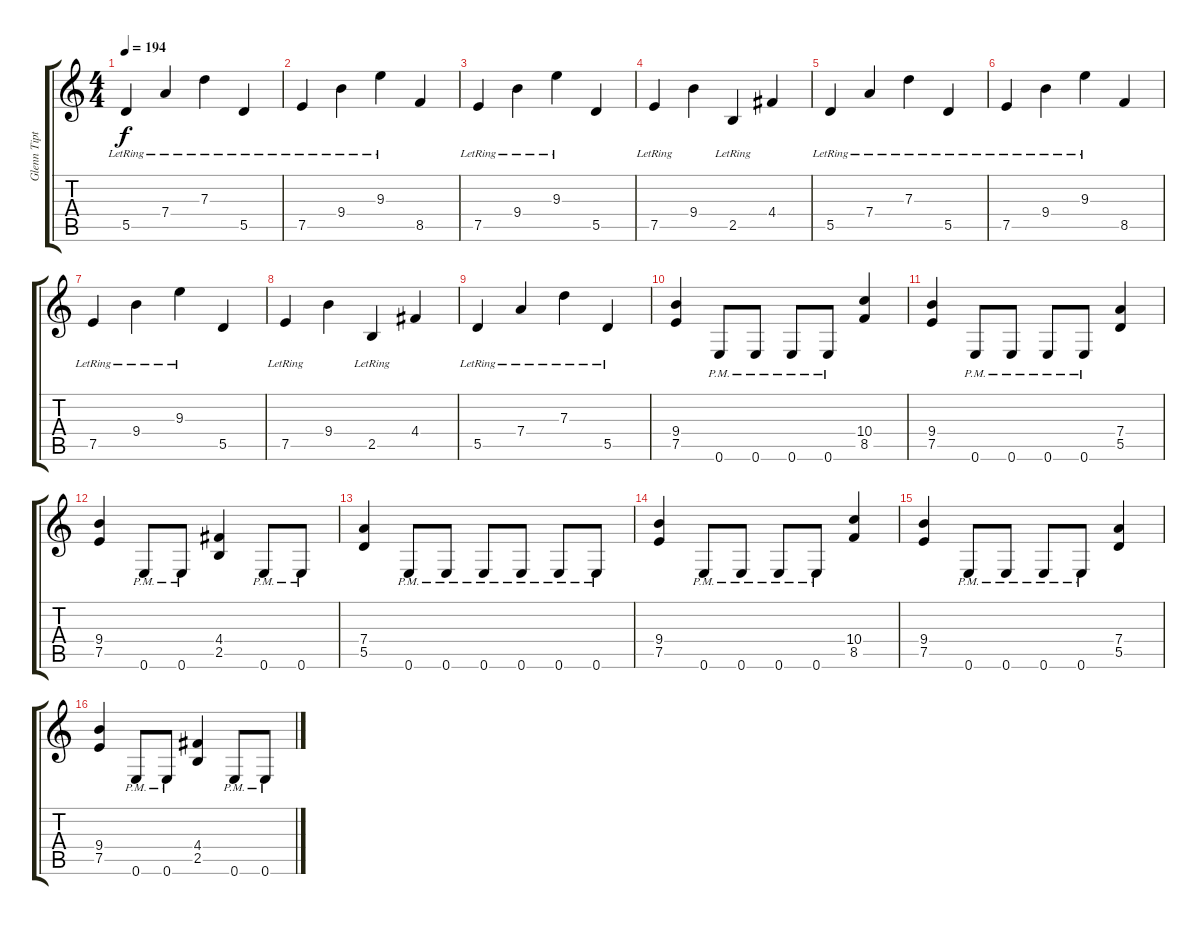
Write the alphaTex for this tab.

\track ("Glenn Tipton" "Glenn Tipt") {instrument distortionguitar}
\staff {score tabs}
\tuning (E4 B3 G3 D3 A2 E2) {hide}
\ts (4 4)
\tempo 194
\clef g2
\ks c
5.5{lr}.4{dy f} 7.4{lr}.4 7.3{lr}.4 5.5{lr}.4 |
7.5{lr}.4 9.4{lr}.4 9.3{lr}.4 8.5.4 |
7.5{lr}.4 9.4{lr}.4 9.3{lr}.4 5.5.4 |
7.5{lr}.4 9.4.4 2.5{lr}.4 4.4.4 |
5.5{lr}.4 7.4{lr}.4 7.3{lr}.4 5.5{lr}.4 |
7.5{lr}.4 9.4{lr}.4 9.3{lr}.4 8.5.4 |
7.5{lr}.4 9.4{lr}.4 9.3{lr}.4 5.5.4 |
7.5{lr}.4 9.4.4 2.5{lr}.4 4.4.4 |
5.5{lr}.4 7.4{lr}.4 7.3{lr}.4 5.5{lr}.4 |
(9.4 7.5).4{instrument distortionguitar} 0.6{pm}.8 0.6{pm}.8 0.6{pm}.8 0.6{pm}.8 (10.4 8.5).4 |
(9.4 7.5).4 0.6{pm}.8 0.6{pm}.8 0.6{pm}.8 0.6{pm}.8 (7.4 5.5).4 |
(9.4 7.5).4 0.6{pm}.8 0.6{pm}.8 (4.4 2.5).4 0.6{pm}.8 0.6{pm}.8 |
(7.4 5.5).4 0.6{pm}.8 0.6{pm}.8 0.6{pm}.8 0.6{pm}.8 0.6{pm}.8 0.6{pm}.8 |
(9.4 7.5).4 0.6{pm}.8 0.6{pm}.8 0.6{pm}.8 0.6{pm}.8 (10.4 8.5).4 |
(9.4 7.5).4 0.6{pm}.8 0.6{pm}.8 0.6{pm}.8 0.6{pm}.8 (7.4 5.5).4 |
(9.4 7.5).4 0.6{pm}.8 0.6{pm}.8 (4.4 2.5).4 0.6{pm}.8 0.6{pm}.8
